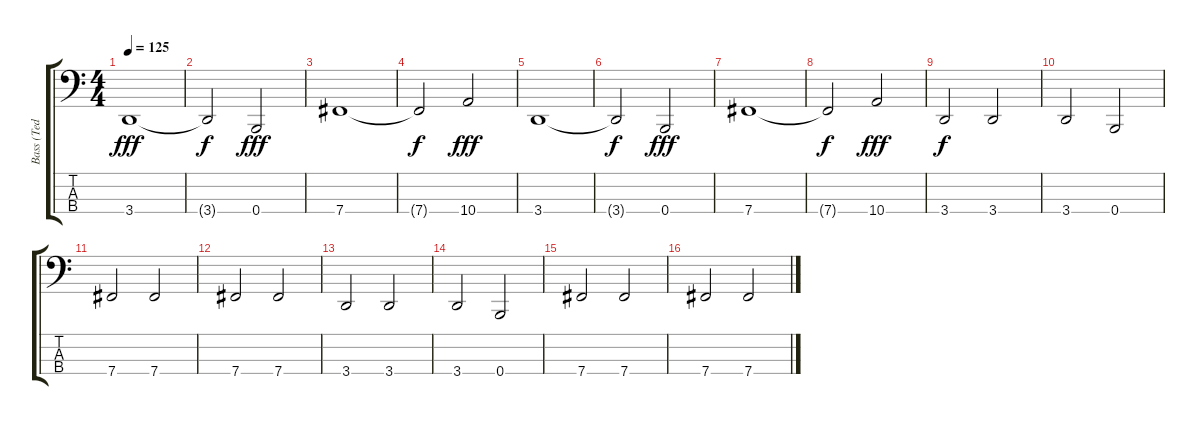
\track ("Bass (Ted Lundstrom)" "Bass (Ted ") {instrument electricbassfinger}
\staff {score tabs}
\tuning (D2 A1 E1 B0) {hide}
\ts (4 4)
\tempo 125
\clef f4
\ks c
3.4.1{dy fff} |
3.4{t}.2{dy f} 0.4.2{dy fff} |
7.4.1 |
7.4{t}.2{dy f} 10.4.2{dy fff} |
3.4.1 |
3.4{t}.2{dy f} 0.4.2{dy fff} |
7.4.1 |
7.4{t}.2{dy f} 10.4.2{dy fff} |
3.4.2{dy f} 3.4.2 |
3.4.2 0.4.2 |
7.4.2 7.4.2 |
7.4.2 7.4.2 |
3.4.2 3.4.2 |
3.4.2 0.4.2 |
7.4.2 7.4.2 |
7.4.2 7.4.2
